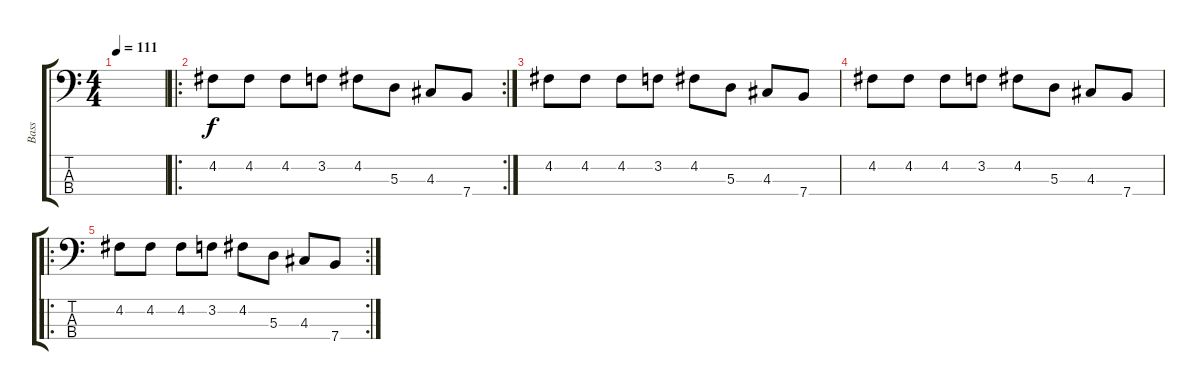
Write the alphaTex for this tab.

\track ("Bass" "Bass") {instrument electricbassfinger}
\staff {score tabs}
\tuning (G2 D2 A1 E1) {hide}
\ts (4 4)
\tempo 111
\clef f4
\ks c
|
\ro
\rc 2
4.2.8 4.2.8 4.2.8 3.2.8 4.2.8 5.3.8 4.3.8 7.4.8 |
4.2.8 4.2.8 4.2.8 3.2.8 4.2.8 5.3.8 4.3.8 7.4.8 |
4.2.8 4.2.8 4.2.8 3.2.8 4.2.8 5.3.8 4.3.8 7.4.8 |
\ro
\rc 2
4.2.8 4.2.8 4.2.8 3.2.8 4.2.8 5.3.8 4.3.8 7.4.8
